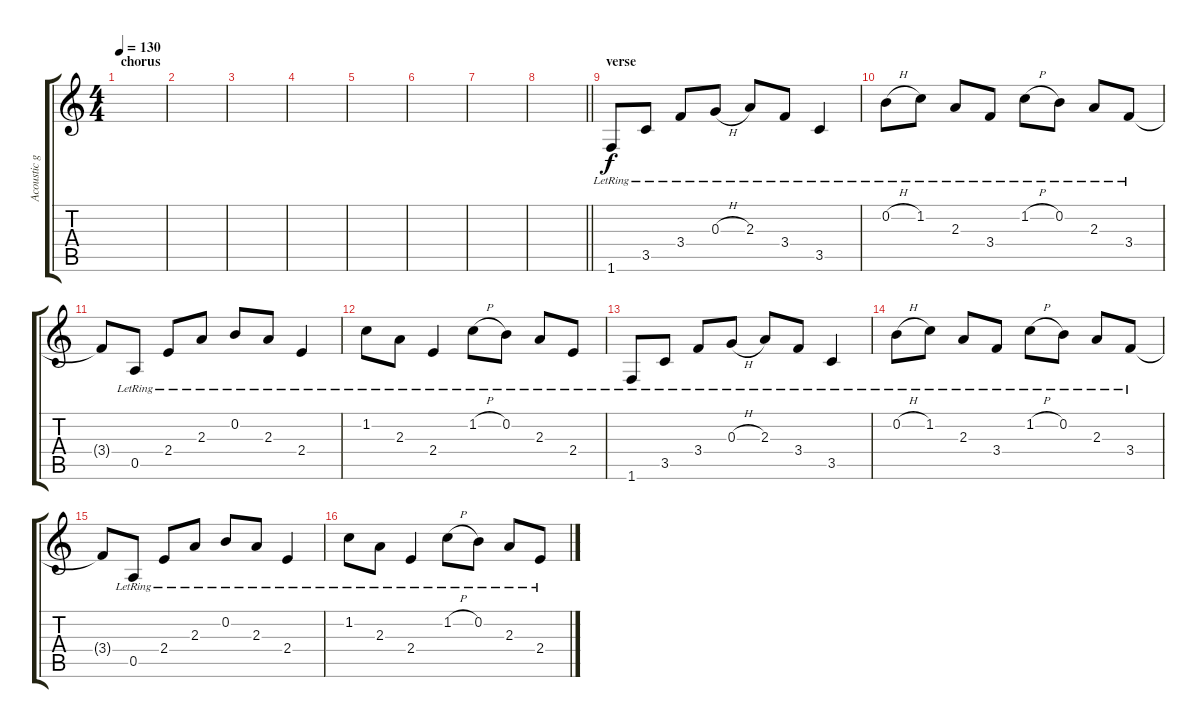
\track ("Acoustic gtr" "Acoustic g") {instrument acousticguitarsteel}
\staff {score tabs}
\tuning (E4 B3 G3 D3 A2 E2) {hide}
\ts (4 4)
\section ("" "chorus")
\tempo 130
\clef g2
\ks c
|
|
|
|
|
|
|
\barLineRight lightlight
|
\section ("" "verse")
1.6{lr}.8 3.5{lr}.8 3.4{lr}.8 0.3{h lr}.8 2.3{lr}.8 3.4{lr}.8 3.5{lr}.4 |
0.2{h lr}.8 1.2{lr}.8 2.3{lr}.8 3.4{lr}.8 1.2{h lr}.8 0.2{lr}.8 2.3{lr}.8 3.4{lr}.8 |
3.4{t}.8 0.5{lr}.8 2.4{lr}.8 2.3{lr}.8 0.2{lr}.8 2.3{lr}.8 2.4{lr}.4 |
1.2{lr}.8 2.3{lr}.8 2.4{lr}.4 1.2{h lr}.8 0.2{lr}.8 2.3{lr}.8 2.4{lr}.8 |
1.6{lr}.8 3.5{lr}.8 3.4{lr}.8 0.3{h lr}.8 2.3{lr}.8 3.4{lr}.8 3.5{lr}.4 |
0.2{h lr}.8 1.2{lr}.8 2.3{lr}.8 3.4{lr}.8 1.2{h lr}.8 0.2{lr}.8 2.3{lr}.8 3.4{lr}.8 |
3.4{t}.8 0.5{lr}.8 2.4{lr}.8 2.3{lr}.8 0.2{lr}.8 2.3{lr}.8 2.4{lr}.4 |
1.2{lr}.8 2.3{lr}.8 2.4{lr}.4 1.2{h lr}.8 0.2{lr}.8 2.3{lr}.8 2.4{lr}.8
